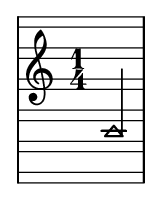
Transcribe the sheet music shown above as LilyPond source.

\version "2.14.0"

\header {
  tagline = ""
}

\paper {
  #(set-paper-size "a10")
}

%Customizing note head stencils based on pitch
%Defining stencils

upTriangle =
#(ly:make-stencil 
	(list 'embedded-ps
    "gsave
      currentpoint translate
      newpath
      -.1875 -.5 moveto
      .65625 .5 lineto
      1.5 -.5 lineto
      closepath
      fill
      grestore" )
    (cons -.1875 1.5)
    (cons -.5 .5)
)

downTriangle =
#(ly:make-stencil 
	(list 'embedded-ps
    "gsave
      currentpoint translate

      newpath
      .08 .34 moveto
      .65625 -.4 lineto
      1.2325 .34 lineto
      closepath
      0.12 setlinewidth
      stroke      

      newpath
      -.0775 .43 moveto
      .65625 -.43 lineto
      1.39 .43 lineto
      closepath
      0.1 setlinewidth
      stroke      
	  
	  newpath
      -.1675 .48 moveto
      .65625 -.48 lineto
      1.48 .48 lineto
      closepath
      0.04 setlinewidth
      stroke

      grestore" )
    (cons -.1875 1.5)
    (cons -.5 .5)
)

upTriLgr = 
#(ly:make-stencil 
	(list 'embedded-ps
    "gsave
      currentpoint translate
      newpath
      -.1875 -.5 moveto
      .65625 .5 lineto
      1.5 -.5 lineto
      closepath
      fill
	  newpath
	  -.5 0 moveto
	  1.8 0 lineto
      closepath
      .19 setlinewidth
      stroke  
      grestore" )
    (cons -.1875 1.5)
    (cons -.5 .5)
)

downTriLgr =
#(ly:make-stencil 
	(list 'embedded-ps
    "gsave
      currentpoint translate
      newpath
      .08 .34 moveto
      .65625 -.4 lineto
      1.2325 .34 lineto
      closepath
      0.12 setlinewidth
      stroke      
      newpath
      -.0775 .43 moveto
      .65625 -.43 lineto
      1.39 .43 lineto
      closepath
      0.1 setlinewidth
      stroke      
	  newpath
      -.1675 .48 moveto
      .65625 -.48 lineto
      1.48 .48 lineto
      closepath
      0.04 setlinewidth
      stroke
	  newpath
	  -.5 0 moveto
	  1.8 0 lineto
      closepath
      .19 setlinewidth
      stroke  
      grestore" )
    (cons -.1875 1.5)
    (cons -.5 .5)
)

%Based on the pitch's semitone, which note head
#(define (semitone-to-stencil semitone)
         (let ((s (modulo semitone 12)))
         	(case s
		((11) upTriLgr)
		((0) downTriLgr)
		(else (if (= (remainder semitone 2) 0) downTriangle upTriangle))
	))
)

%Get the pitch from the grob, convert to semitone, and send it on
#(define (stencil-notehead grob)
   (semitone-to-stencil 
	 (ly:pitch-semitones (ly:event-property (event-cause grob) 'pitch))))


%Begin stem attachment adjustment code
%Assign stem attachment values to variables

upTriUpStem 	= #'(1 . -1)
upTridownStem 	= #'(1 . .9)
downTriUpStem	= #'(1 . .9)
downTriDownStem	= #'(1 . -1)

%Based on the pitch, is the stem up or down, 
%Then based on pitch is the note head an up or down triangle

#(define (pitch-to-stem pitch stemdir)
	(if (= (modulo (ly:pitch-semitones pitch) 2) 1) 
		(if (= UP stemdir) upTriUpStem upTridownStem)		
		(if (= DOWN stemdir) downTriDownStem downTriUpStem)
	)
)

%Get the stem from notehead grob
#(define (notehead-get-notecolumn nhgrob)
   (ly:grob-parent nhgrob X))

#(define (notehead-get-stem nhgrob)
   (let ((notecolumn (notehead-get-notecolumn nhgrob)))
     (ly:grob-object notecolumn 'stem)))

%Get the pitch and stem direction from the grob and send it on
#(define (stem-adjuster nhgrob)
	(pitch-to-stem
	    (ly:event-property (event-cause nhgrob) 'pitch) 
		(ly:grob-property (notehead-get-stem nhgrob) 'direction) ))

%Begin double-stem for half note code
#(define (doubleStemmer grob)
   (if (= 1 (ly:grob-property grob 'duration-log))

		(ly:stencil-combine-at-edge
              (ly:stem::print grob)
              X
              (- (ly:grob-property grob 'direction))
              (ly:stem::print grob)
              -.42 0) ;; note: use .15 for other side

		(ly:stem::print grob)
	)
)

%End customization scripts


upTriangleEmpty =
#(ly:make-stencil 
	(list 'embedded-ps
    "gsave
      currentpoint translate
      newpath
      -.1875 -.5 moveto
      .65625 .5 lineto
      1.5 -.5 lineto
      closepath
      0.19 setlinewidth
      stroke
      grestore" )
    (cons -.1875 1.5)
    (cons -.5 .5)
)

upTriangleFull =
#(ly:make-stencil 
	(list 'embedded-ps
    "gsave
      currentpoint translate
      newpath
      -.1875 -.5 moveto
      .65625 .5 lineto
      1.5 -.5 lineto
      closepath
      fill
      grestore" )
    (cons -.1875 1.5)
    (cons -.5 .5)
)

downTriangleEmpty =
#(ly:make-stencil 
	(list 'embedded-ps
    "gsave
      currentpoint translate

      newpath
      .08 .34 moveto
      .65625 -.4 lineto
      1.2325 .34 lineto
      closepath
      0.12 setlinewidth
      stroke      

      newpath
      -.0775 .43 moveto
      .65625 -.43 lineto
      1.39 .43 lineto
      closepath
      0.1 setlinewidth
      stroke      
	  
	  newpath
      -.1675 .48 moveto
      .65625 -.48 lineto
      1.48 .48 lineto
      closepath
      0.04 setlinewidth
      stroke

      grestore" )
    (cons -.1875 1.5)
    (cons -.5 .5)
)

downTriangleFull =
#(ly:make-stencil 
	(list 'embedded-ps
    "gsave
      currentpoint translate

      newpath
      .08 .34 moveto
      .65625 -.4 lineto
      1.2325 .34 lineto
      closepath
      0.12 setlinewidth
      stroke      

      newpath
      -.0775 .43 moveto
      .65625 -.43 lineto
      1.39 .43 lineto
      closepath
      0.1 setlinewidth
      stroke      
	  
	  newpath
      -.1675 .48 moveto
      .65625 -.48 lineto
      1.48 .48 lineto
      closepath
      fill

      grestore" )
    (cons -.1875 1.5)
    (cons -.5 .5)
)

upTriLgr = 
#(ly:make-stencil 
	(list 'embedded-ps
    "gsave
      currentpoint translate
      newpath
      -.1875 -.5 moveto
      .65625 .5 lineto
      1.5 -.5 lineto
      closepath
      0.19 setlinewidth
      stroke
	  newpath
	  -.5 0 moveto
	  1.8 0 lineto
      closepath
      .19 setlinewidth
      stroke  
      grestore" )
    (cons -.1875 1.5)
    (cons -.5 .5)
)

downTriLgr =
#(ly:make-stencil 
	(list 'embedded-ps
    "gsave
      currentpoint translate
      newpath
      .08 .34 moveto
      .65625 -.4 lineto
      1.2325 .34 lineto
      closepath
      0.12 setlinewidth
      stroke      
      newpath
      -.0775 .43 moveto
      .65625 -.43 lineto
      1.39 .43 lineto
      closepath
      0.1 setlinewidth
      stroke      
	  newpath
      -.1675 .48 moveto
      .65625 -.48 lineto
      1.48 .48 lineto
      closepath
      0.04 setlinewidth
      stroke
	  newpath
	  -.5 0 moveto
	  1.8 0 lineto
      closepath
      .19 setlinewidth
      stroke  
      grestore" )
    (cons -.1875 1.5)
    (cons -.5 .5)
)

%Based on the pitch's semitone, which note head
#(define (semitone-to-stencil semitone)
         (let ((s (modulo semitone 12)))
         	(case s
		((11) upTriLgr)
		((0) downTriLgr)
                ((2 4) downTriangleEmpty)
                ((5 7 9) upTriangleEmpty)
                ((1 3) upTriangleFull)
                ((6 8 10) downTriangleFull)
	))
)

%Get the pitch from the grob, convert to semitone, and send it on
#(define (stencil-notehead grob)
   (semitone-to-stencil 
	 (ly:pitch-semitones (ly:event-property (event-cause grob) 'pitch))))


%Begin stem attachment adjustment code
%Assign stem attachment values to variables

upTriUpStem 	= #'(1 . -1)
upTridownStem 	= #'(1 . .9)
downTriUpStem	= #'(1 . .9)
downTriDownStem	= #'(1 . -1)

%Based on the pitch, is the stem up or down, 
%Then based on pitch is the note head an up or down triangle

#(define (pitch-to-stem pitch stemdir)
	(if (= (modulo (ly:pitch-semitones pitch) 2) 1) 
		(if (= UP stemdir) upTriUpStem upTridownStem)		
		(if (= DOWN stemdir) downTriDownStem downTriUpStem)
	)
)

%Get the stem from notehead grob
#(define (notehead-get-notecolumn nhgrob)
   (ly:grob-parent nhgrob X))

#(define (notehead-get-stem nhgrob)
   (let ((notecolumn (notehead-get-notecolumn nhgrob)))
     (ly:grob-object notecolumn 'stem)))

%Get the pitch and stem direction from the grob and send it on
#(define (stem-adjuster nhgrob)
	(pitch-to-stem
	    (ly:event-property (event-cause nhgrob) 'pitch) 
		(ly:grob-property (notehead-get-stem nhgrob) 'direction) ))

%Begin double-stem for half note code
#(define (doubleStemmer grob)
   (if (= 1 (ly:grob-property grob 'duration-log))

		(ly:stencil-combine-at-edge
              (ly:stem::print grob)
              X
              (- (ly:grob-property grob 'direction))
              (ly:stem::print grob)
              -.42 0) ;; note: use .15 for other side

		(ly:stem::print grob)
	)
)

%End customization scripts

down = {
      \override Stem #'direction = #DOWN     
}

up = {
      \override Stem #'direction = #UP
}

nl = {
      \once \override Score.RehearsalMark #'transparent = ##t
      \mark "C"
}

tn = {
  \override Staff.StaffSymbol #'line-positions = #'(10 8 4 2 -2 -4 -8 -10 -14 -16 -20 -22)
  \override NoteHead #'stem-attachment = #stem-adjuster
  \override NoteHead #'stencil = #stencil-notehead
  \override Stem #'stencil = #doubleStemmer
}

notes = \relative c {
      \time 1/4
      \autoBeamOff

      \up
      b4
}

\new Staff \with {
  \remove "Accidental_engraver"
  \remove "Key_engraver" 
  staffLineLayoutFunction = #(lambda (p) (floor (/ (+ (ly:pitch-semitones p) 1) 2)))
  middleCPosition = #-6
  clefGlyph = #"clefs.G"
  clefPosition = #(+ -6 4)
}
{
  \tn
  \notes 
}


